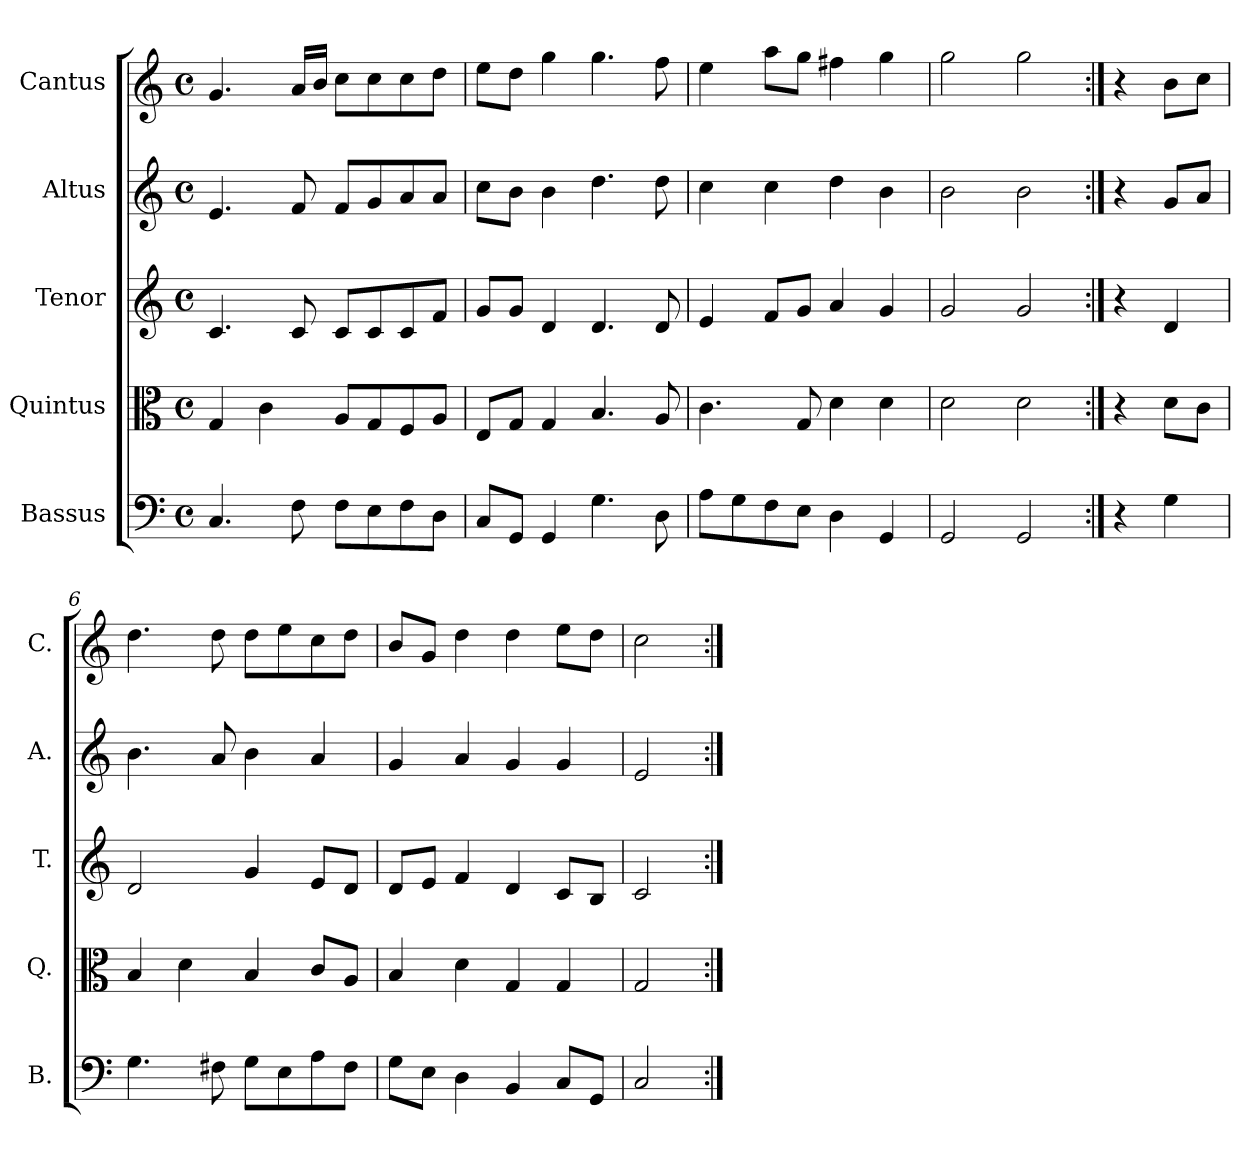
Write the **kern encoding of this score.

**kern	**kern	**kern	**kern	**kern
*part5	*part4	*part3	*part2	*part1
*staff5	*staff4	*staff3	*staff2	*staff1
*I"Bassus	*I"Quintus	*I"Tenor	*I"Altus	*I"Cantus
*I'B.	*I'Q.	*I'T.	*I'A.	*I'C.
*clefF4	*clefC3	*clefG2	*clefG2	*clefG2
*k[]	*k[]	*k[]	*k[]	*k[]
*C:	*C:	*C:	*C:	*C:
*M4/4	*M4/4	*M4/4	*M4/4	*M4/4
*met(c)	*met(c)	*met(c)	*met(c)	*met(c)
=1	=1	=1	=1	=1
4.C/	4G/	4.c/	4.e/	4.g/
.	4c\	.	.	.
8F\	.	8c/	8f/	16a/LL
.	.	.	.	16b/JJ
8F\L	8A/L	8c/L	8f/L	8cc\L
8E\	8G/	8c/	8g/	8cc\
8F\	8F/	8c/	8a/	8cc\
8D\J	8A/J	8f/J	8a/J	8dd\J
=2	=2	=2	=2	=2
8C/L	8E/L	8g/L	8cc\L	8ee\L
8GG/J	8G/J	8g/J	8b\J	8dd\J
4GG/	4G/	4d/	4b\	4gg\
4.G\	4.B/	4.d/	4.dd\	4.gg\
8D\	8A/	8d/	8dd\	8ff\
=3	=3	=3	=3	=3
8A\L	4.c\	4e/	4cc\	4ee\
8G\	.	.	.	.
8F\	.	8f/L	4cc\	8aa\L
8E\J	8G/	8g/J	.	8gg\J
4D\	4d\	4a/	4dd\	4ff#X\
4GG/	4d\	4g/	4b\	4gg\
=4	=4	=4	=4	=4
2GG/	2d\	2g/	2b\	2gg\
2GG/	2d\	2g/	2b\	2gg\
=5:|!	=5:|!	=5:|!	=5:|!	=5:|!
4r	4r	4r	4r	4r
4G\	8d\L	4d/	8g/L	8b\L
.	8c\J	.	8a/J	8cc\J
=6	=6	=6	=6	=6
4.G\	4B/	2d/	4.b\	4.dd\
.	4d\	.	.	.
8F#X\	.	.	8a/	8dd\
8G\L	4B/	4g/	4b\	8dd\L
8E\	.	.	.	8ee\
8A\	8c/L	8e/L	4a/	8cc\
8F#\J	8A/J	8d/J	.	8dd\J
!!LO:LB:g=z
=7	=7	=7	=7	=7
8G\L	4B/	8d/L	4g/	8b/L
8E\J	.	8e/J	.	8g/J
4D\	4d\	4f/	4a/	4dd\
4BB/	4G/	4d/	4g/	4dd\
8C/L	4G/	8c/L	4g/	8ee\L
8GG/J	.	8B/J	.	8dd\J
=8	=8	=8	=8	=8
2C/	2G/	2c/	2e/	2cc\
=:|!	=:|!	=:|!	=:|!	=:|!
*-	*-	*-	*-	*-
